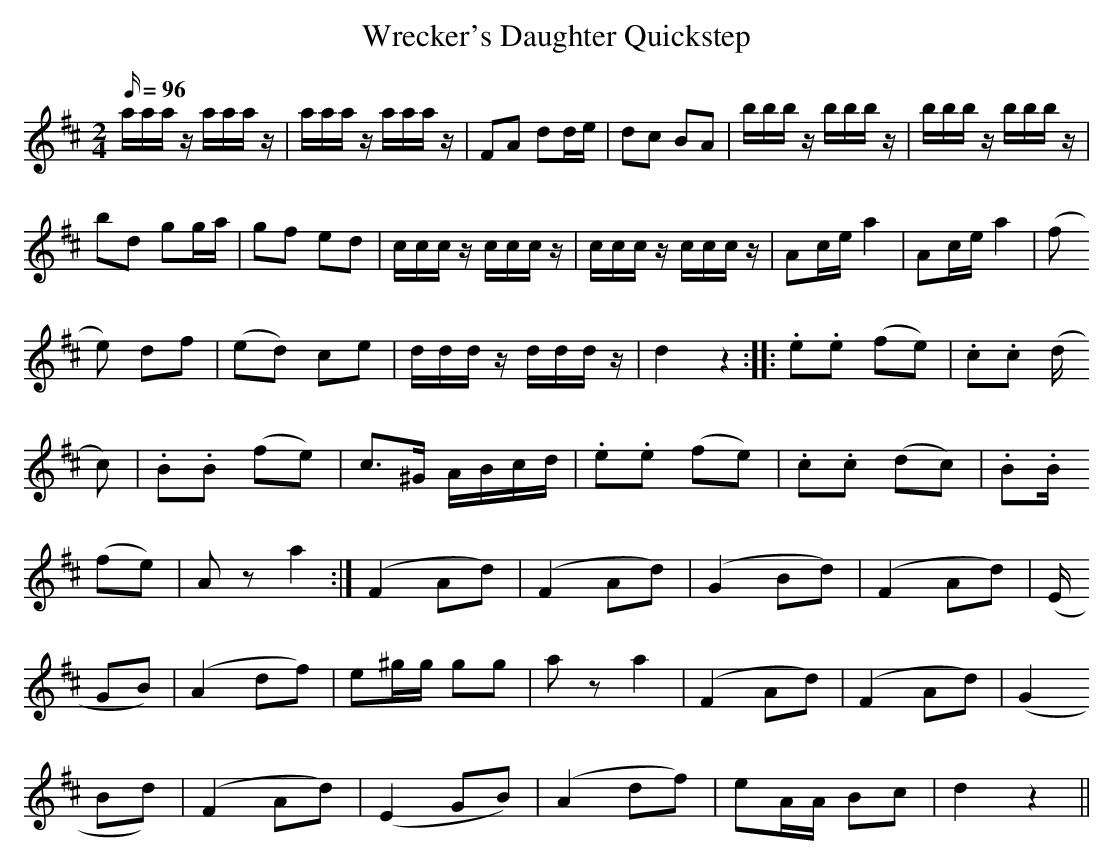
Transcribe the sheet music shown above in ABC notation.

X:1
T:Wrecker's Daughter Quickstep
M:2/4
L:1/16
Q:96
K:D
aaaz aaaz | aaaz aaaz | F2A2 d2de | d2c2 B2A2 | bbbz bbbz | bbbz bbbz |
b2d2 g2ga | g2f2 e2d2 | cccz cccz | cccz cccz  | A2ce a4 | A2ce a4 | (f2
e2) d2f2 | (e2d2) c2e2 | dddz dddz | d4 z4 :||: .e2.e2 (f2e2) | .c2.c2 (d
2c2) | .B2.B2 (f2e2) | c3^G ABcd | .e2.e2 (f2e2) | .c2.c2 (d2c2) | .B2.B
2 (f2e2) | A2z2 a4 :| (F4 A2d2) | (F4 A2d2) | (G4 B2d2) | (F4 A2d2) | (E
4 G2B2) | (A4 d2f2) | e2^gg g2g2 | a2z2 a4 | (F4 A2d2) | (F4 A2d2) | (G4
B2d2) | (F4 A2d2) | (E4 G2B2) | (A4 d2f2) | e2AA B2c2 | d4 z4 ||
